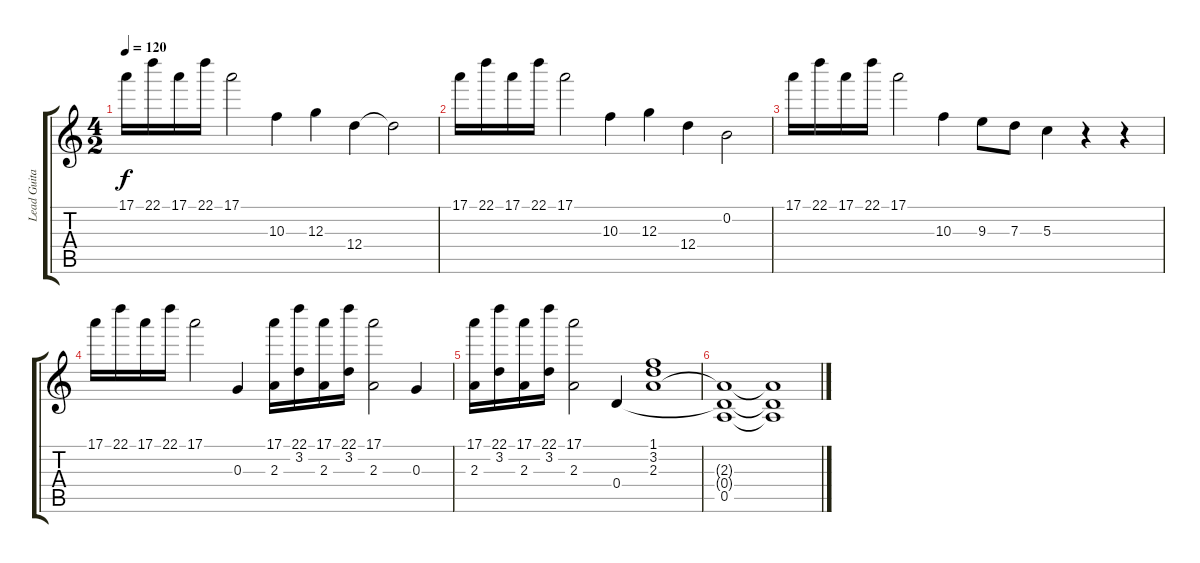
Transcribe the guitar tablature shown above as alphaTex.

\track ("Lead Guitar" "Lead Guita") {instrument distortionguitar}
\staff {score tabs}
\tuning (E4 B3 G3 D3 A2 E2) {hide}
\ts (4 2)
\tempo 120
\clef g2
\ks c
17.1.16{dy f} 22.1.16 17.1.16 22.1.16 17.1.2 10.3.4 12.3.4 12.4.4 12.4{t}.2 |
17.1.16 22.1.16 17.1.16 22.1.16 17.1.2 10.3.4 12.3.4 12.4.4 0.2.2 |
17.1.16 22.1.16 17.1.16 22.1.16 17.1.2 10.3.4 9.3.8 7.3.8 5.3.4 r.4 r.4 |
17.1.16 22.1.16 17.1.16 22.1.16 17.1.2 0.3.4 (17.1 2.3).16 (22.1 3.2).16 (17.1 2.3).16 (22.1 3.2).16 (17.1 2.3).2 0.3.4 |
(17.1 2.3).16 (22.1 3.2).16 (17.1 2.3).16 (22.1 3.2).16 (17.1 2.3).2 0.4.4 (1.1 3.2 2.3).1 |
(2.3{t} 0.4{t} 0.5).1 (2.3{t} 0.4{t} 0.5{t}).1
